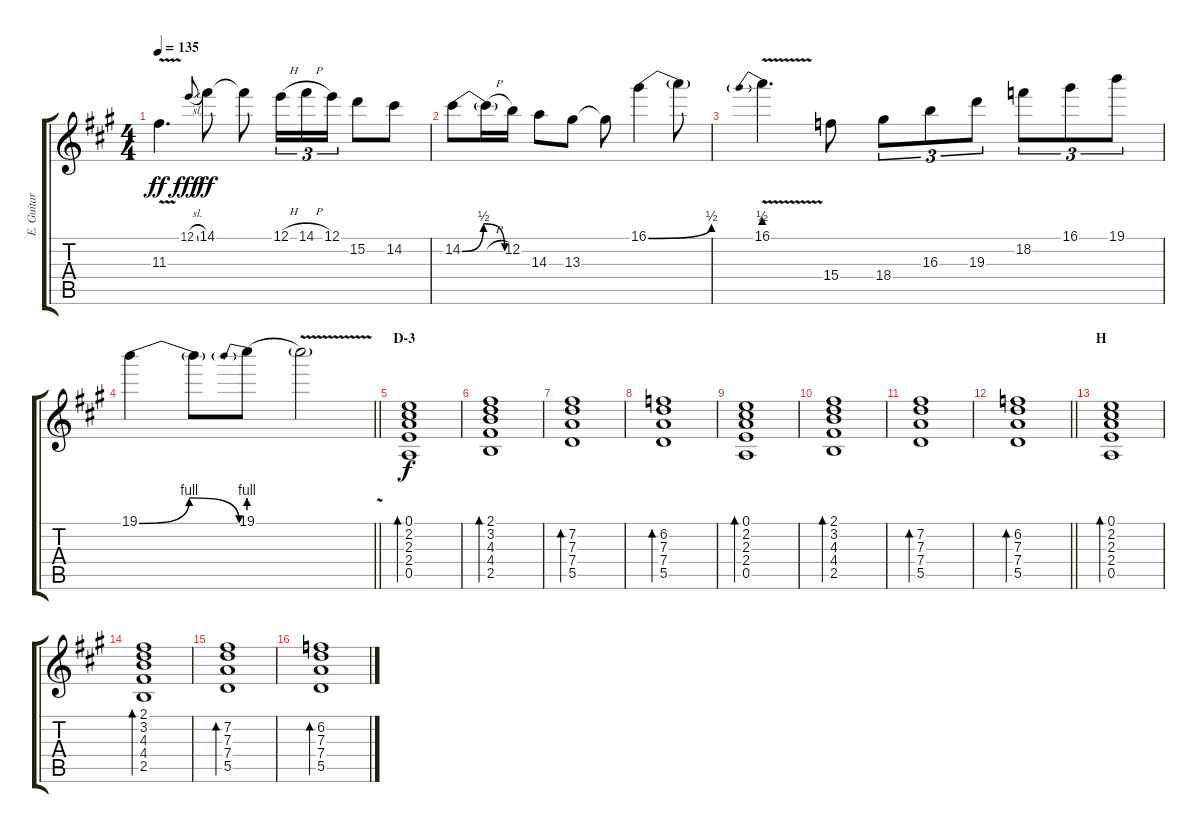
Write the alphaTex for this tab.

\track ("E. Guitar II" "E. Guitar ") {instrument overdrivenguitar}
\staff {score tabs}
\tuning (E4 B3 G3 D3 A2 E2) {hide}
\ts (4 4)
\tempo 135
\clef g2
\ks a
11.3{v}.4{d dy ff} 12.1{sl}.8{gr onbeat dy fff} 14.1.8{dy ff} 14.1{t}.8 12.1{h}.16{tu (3 2)} 14.1{h}.16{tu (3 2)} 12.1.16{tu (3 2)} 15.2.8 14.2.8 |
14.2{be (bendrelease 0 0 30 2 30 2 60 0)}.8 14.2{h t}.16 12.2.16 14.3.8 13.3.8 13.3{t}.8 16.1{be (bend 0 0 60 2)}.4 16.1{t}.8 |
16.1{be (prebend 0 2 60 2) v}.4{d} 15.4.8 18.4.8{tu (3 2)} 16.3.8{tu (3 2)} 19.3.8{tu (3 2)} 18.2.8{tu (3 2)} 16.1.8{tu (3 2)} 19.1.8{tu (3 2)} |
\barLineRight lightlight
19.1{be (bendrelease 0 0 30 4 30 4 60 0)}.4 19.1{t}.8 19.1{be (prebend 0 4 60 4)}.8 19.1{v t}.2 |
\section ("" "D-3")
(0.1 2.2 2.3 2.4 0.5).1{bd 240 dy f} |
(2.1 3.2 4.3 4.4 2.5).1{bd 240} |
(7.2 7.3 7.4 5.5).1{bd 240} |
(6.2 7.3 7.4 5.5).1{bd 240} |
(0.1 2.2 2.3 2.4 0.5).1{bd 240} |
(2.1 3.2 4.3 4.4 2.5).1{bd 240} |
(7.2 7.3 7.4 5.5).1{bd 240} |
\barLineRight lightlight
(6.2 7.3 7.4 5.5).1{bd 240} |
\section ("" "H")
(0.1 2.2 2.3 2.4 0.5).1{bd 240} |
(2.1 3.2 4.3 4.4 2.5).1{bd 240} |
(7.2 7.3 7.4 5.5).1{bd 240} |
(6.2 7.3 7.4 5.5).1{bd 240}
